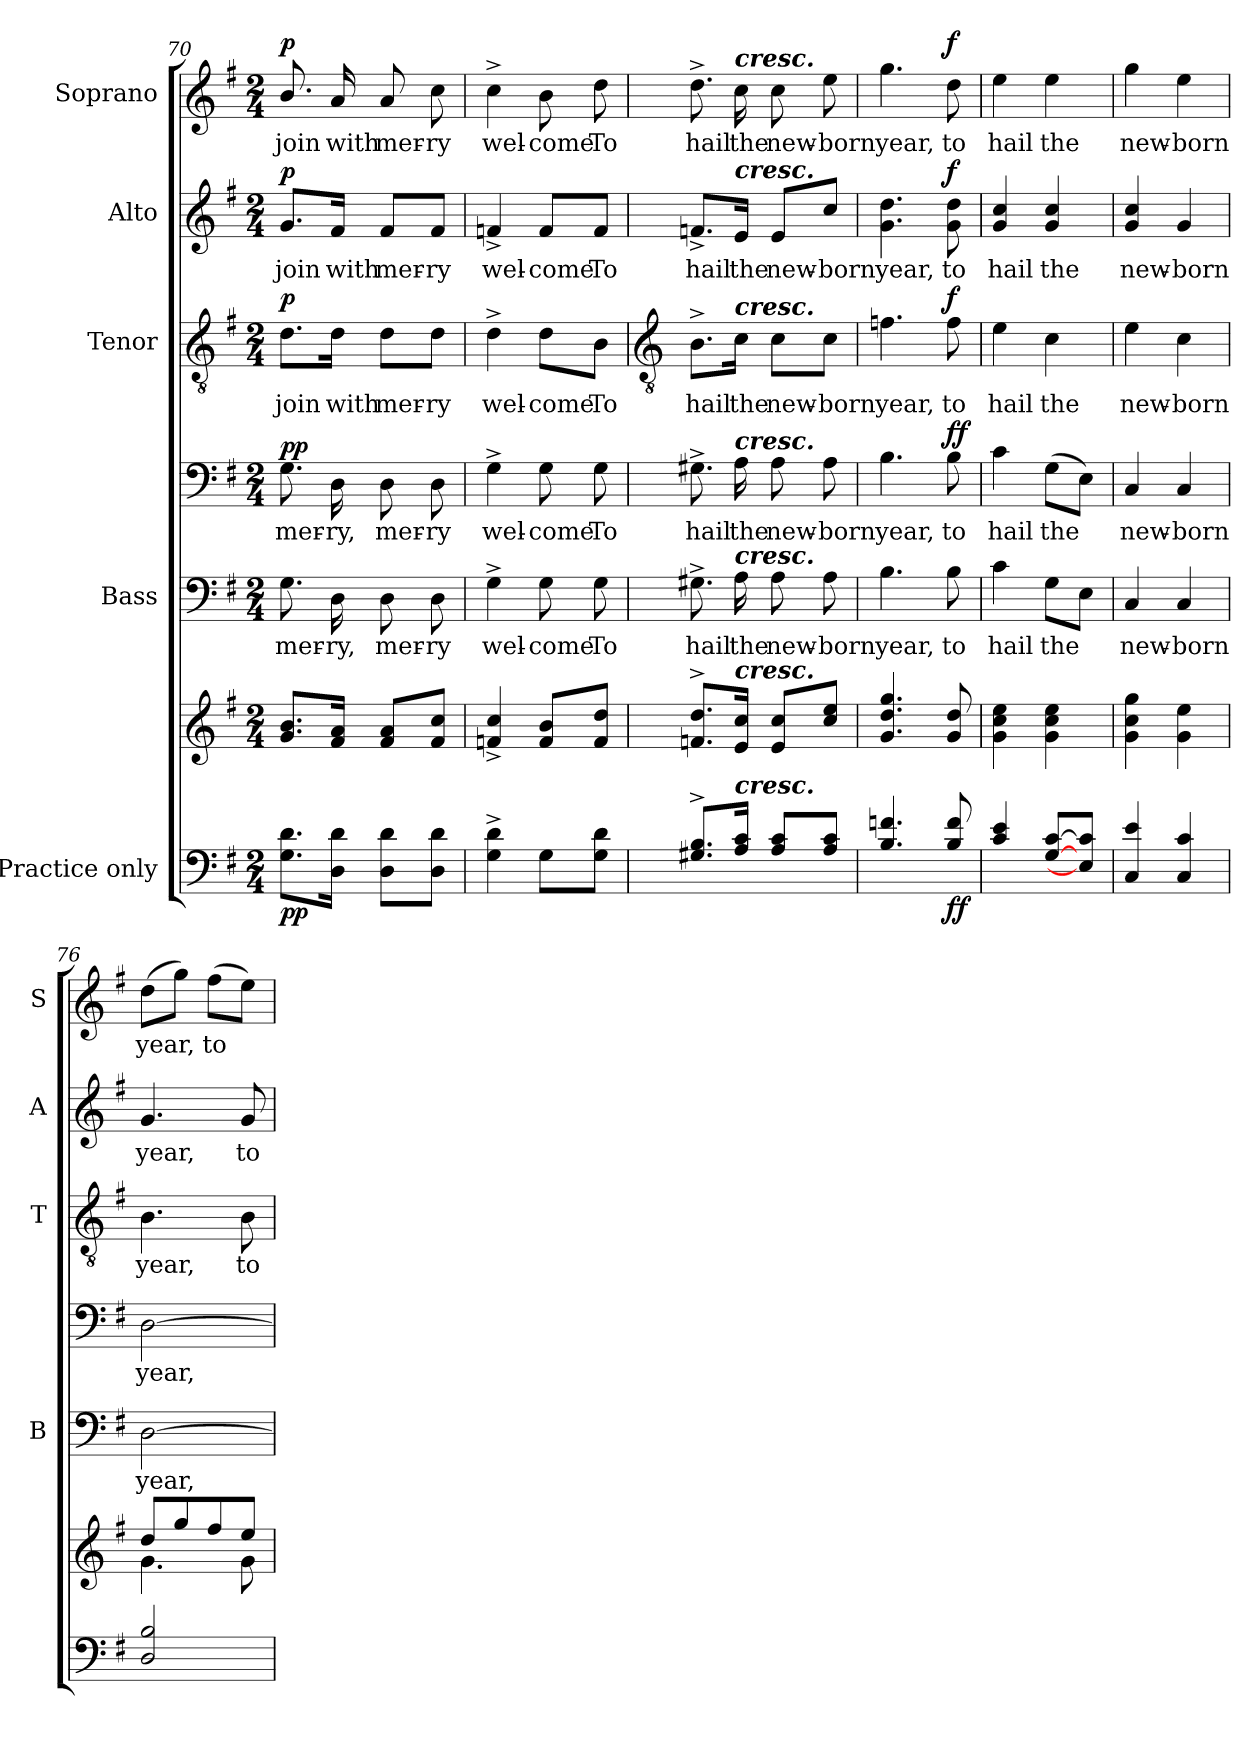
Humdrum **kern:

**kern	**kern	**dynam	**kern	**text	**kern	**text	**dynam	**kern	**text	**dynam	**kern	**text	**dynam	**kern	**text	**dynam
*part5	*part5	*part5	*part4	*part4	*part4	*part4	*part4	*part3	*part3	*part3	*part2	*part2	*part2	*part1	*part1	*part1
*staff7	*staff6	*staff6/7	*staff5	*staff5	*staff4	*staff4	*staff4/5	*staff3	*staff3	*staff3	*staff2	*staff2	*staff2	*staff1	*staff1	*staff1
*I"Practice only	*	*	*I"Bass	*	*	*	*	*I"Tenor	*	*	*I"Alto	*	*	*I"Soprano	*	*
*	*	*	*I'B	*	*	*	*	*I'T	*	*	*I'A	*	*	*I'S	*	*
*clefF4	*clefG2	*	*clefF4	*	*clefF4	*	*	*clefGv2	*	*	*clefG2	*	*	*clefG2	*	*
*k[f#]	*k[f#]	*	*k[f#]	*	*k[f#]	*	*	*k[f#]	*	*	*k[f#]	*	*	*k[f#]	*	*
*G:	*G:	*	*G:	*	*G:	*	*	*G:	*	*	*G:	*	*	*G:	*	*
*M2/4	*M2/4	*	*M2/4	*	*M2/4	*	*	*M2/4	*	*	*M2/4	*	*	*M2/4	*	*
=70	=70	=70	=70	=70	=70	=70	=70	=70	=70	=70	=70	=70	=70	=70	=70	=70
!	!	!LO:DY:b=2	!	!LO:LY:b	!	!LO:LY:b	!	!	!LO:LY:b	!	!	!LO:LY:b	!	!	!LO:LY:b	!
!	!	!LO:DY:n=1:b	!	!	!	!	!LO:DY:b=2	!	!	!	!	!	!	!	!	!
!	!	!	!	!	!	!	!LO:DY:n=1:b	!	!	!LO:DY:b	!	!	!LO:DY:b	!	!	!LO:DY:b
8.G 8.dL	8.g/ 8.b/L	p p	8.G	mer-	8.G	mer-	p p	8.d\L	join	p	8.g/L	join	p	8.b/	join	p
!	!	!	!	!LO:LY:b	!	!LO:LY:b	!	!	!LO:LY:b	!	!	!LO:LY:b	!	!	!LO:LY:b	!
16D 16dJ	16f# 16aJ	.	16D	-ry,	16D	-ry,	.	16d\Jk	with	.	16f#/Jk	with	.	16a	with	.
!	!	!	!	!LO:LY:b	!	!LO:LY:b	!	!	!LO:LY:b	!	!	!LO:LY:b	!	!	!LO:LY:b	!
8D 8dL	8f# 8aL	.	8D	mer-	8D	mer-	.	8d\L	mer-	.	8f#/L	mer-	.	8a	mer-	.
!	!	!	!	!LO:LY:b	!	!LO:LY:b	!	!	!LO:LY:b	!	!	!LO:LY:b	!	!	!LO:LY:b	!
8D 8dJ	8f# 8ccJ	.	8D	-ry	8D	-ry	.	8d\J	-ry	.	8f#/J	-ry	.	8cc	-ry	.
=71	=71	=71	=71	=71	=71	=71	=71	=71	=71	=71	=71	=71	=71	=71	=71	=71
!	!	!	!	!LO:LY:b	!	!LO:LY:b	!	!	!LO:LY:b	!	!	!LO:LY:b	!	!	!LO:LY:b	!
4G^ 4d^	4fn^ 4cc^	.	4G^	wel-	4G^	wel-	.	4d^	wel-	.	4fn^	wel-	.	4cc^	wel-	.
!	!	!	!	!LO:LY:b	!	!LO:LY:b	!	!	!LO:LY:b	!	!	!LO:LY:b	!	!	!LO:LY:b	!
8GL	8f 8bL	.	8G	-come	8G	-come	.	8d\L	-come	.	8f/L	-come	.	8b	-come	.
!	!	!	!	!LO:LY:b	!	!LO:LY:b	!	!	!LO:LY:b	!	!	!LO:LY:b	!	!	!LO:LY:b	!
8G 8dJ	8f 8ddJ	.	8G	To	8G	To	.	8B\J	To	.	8f/J	To	.	8dd	To	.
!!LO:LB:g=z
=72	=72	=72	=72	=72	=72	=72	=72	=72	=72	=72	=72	=72	=72	=72	=72	=72
*	*	*	*	*	*	*	*	*clefGv2	*	*	*	*	*	*	*	*
*^	*^	*	*	*	*	*	*	*	*	*	*	*	*	*	*	*
!	!LO:N:vis=1	!	!LO:N:vis=1	!	!	!LO:LY:b	!	!LO:LY:b	!	!	!LO:LY:b	!	!	!LO:LY:b	!	!	!LO:LY:b	!
8.G#X^ 8.B^L	2ryy	8.fn^ 8.dd^L	2ryy	.	8.G#X^	hail	8.G#X^	hail	.	8.B^\L	hail	.	8.fn^/L	hail	.	8.dd^	hail	.
!	!	!	!	!	!	!	!	!	!	!	!	!	!	!	!	!LO:TX:a:Bi:t=cresc.	!	!
!	!	!	!	!	!	!	!	!	!	!	!	!	!LO:TX:a:Bi:t=cresc.	!	!	!	!	!
!	!	!	!	!	!	!	!	!	!	!LO:TX:a:Bi:t=cresc.	!	!	!	!	!	!	!	!
!	!	!	!	!	!	!	!LO:TX:a:Bi:t=cresc.	!	!	!	!	!	!	!	!	!	!	!
!	!	!	!	!	!LO:TX:a:Bi:t=cresc.	!	!	!	!	!	!	!	!	!	!	!	!	!
!	!	!LO:TX:a:Bi:t=cresc.	!	!	!	!	!	!	!	!	!	!	!	!	!	!	!	!
!LO:TX:a:Bi:t=cresc.	!	!	!	!	!	!	!	!	!	!	!	!	!	!	!	!	!	!
!	!	!	!	!	!	!LO:LY:b	!	!LO:LY:b	!	!	!LO:LY:b	!	!	!LO:LY:b	!	!	!LO:LY:b	!
16A 16cJ	.	16e 16ccJ	.	.	16A	the	16A	the	.	16c\Jk	the	.	16e/Jk	the	.	16cc	the	.
!	!	!	!	!	!	!LO:LY:b	!	!LO:LY:b	!	!	!LO:LY:b	!	!	!LO:LY:b	!	!	!LO:LY:b	!
8A 8cL	.	8e 8ccL	.	.	8A	new-	8A	new-	.	8c\L	new-	.	8e/L	new-	.	8cc	new-	.
!	!	!	!	!	!	!LO:LY:b	!	!LO:LY:b	!	!	!LO:LY:b	!	!	!LO:LY:b	!	!	!LO:LY:b	!
8A 8cJ	.	8cc 8eeJ	.	.	8A	-born	8A	-born	.	8c\J	-born	.	8cc/J	-born	.	8ee	-born	.
=73	=73	=73	=73	=73	=73	=73	=73	=73	=73	=73	=73	=73	=73	=73	=73	=73	=73	=73
!	!LO:N:vis=1	!	!LO:N:vis=1	!	!	!LO:LY:b	!	!LO:LY:b	!	!	!LO:LY:b	!	!	!LO:LY:b	!	!	!LO:LY:b	!
4.B 4.fn	2ryy	4.g 4.dd 4.gg	2ryy	.	4.B	year,	4.B	year,	.	4.fn	year,	.	4.g 4.dd	year,	.	4.gg	year,	.
!	!	!	!	!LO:DY:b=2	!	!LO:LY:b	!	!LO:LY:b	!	!	!LO:LY:b	!	!	!LO:LY:b	!	!	!LO:LY:b	!
!	!	!	!	!LO:DY:n=1:b	!	!	!	!	!LO:DY:b=2	!	!	!	!	!	!	!	!	!
!	!	!	!	!	!	!	!	!	!LO:DY:n=1:b	!	!	!LO:DY:b	!	!	!LO:DY:b	!	!	!LO:DY:b
8B 8f	.	8g 8dd	.	f f	8B	to	8B	to	f f	8f	to	f	8g 8dd	to	f	8dd	to	f
=74	=74	=74	=74	=74	=74	=74	=74	=74	=74	=74	=74	=74	=74	=74	=74	=74	=74	=74
!	!LO:N:vis=1	!	!LO:N:vis=1	!	!	!LO:LY:b	!	!LO:LY:b	!	!	!LO:LY:b	!	!	!LO:LY:b	!	!	!LO:LY:b	!
4c 4e	2ryy	4g\ 4cc\ 4ee\	2ryy	.	4c	hail	4c	hail	.	4e	hail	.	4g 4cc	hail	.	4ee	hail	.
!	!	!	!	!	!	!LO:LY:b	!	!LO:LY:b	!	!	!LO:LY:b	!	!	!LO:LY:b	!	!	!LO:LY:b	!
[8G [8cL	.	4g\ 4cc\ 4ee\	.	.	8GL	the	(>8GL	the	.	4c	the	.	4g 4cc	the	.	4ee	the	.
8E] 8c]J	.	.	.	.	8EJ	.	8EJ)	.	.	.	.	.	.	.	.	.	.	.
=75	=75	=75	=75	=75	=75	=75	=75	=75	=75	=75	=75	=75	=75	=75	=75	=75	=75	=75
!	!LO:N:vis=1	!	!LO:N:vis=1	!	!	!LO:LY:b	!	!LO:LY:b	!	!	!LO:LY:b	!	!	!LO:LY:b	!	!	!LO:LY:b	!
4C 4e	2ryy	4g\ 4cc\ 4gg\	2ryy	.	4C	new-	4C	new-	.	4e	new-	.	4g 4cc	new-	.	4gg	new-	.
!	!	!	!	!	!	!LO:LY:b	!	!LO:LY:b	!	!	!LO:LY:b	!	!	!LO:LY:b	!	!	!LO:LY:b	!
4C 4c	.	4g\ 4ee\	.	.	4C	-born	4C	-born	.	4c	-born	.	4g	-born	.	4ee	-born	.
=76	=76	=76	=76	=76	=76	=76	=76	=76	=76	=76	=76	=76	=76	=76	=76	=76	=76	=76
!	!LO:N:vis=1	!	!	!	!	!LO:LY:b	!	!LO:LY:b	!	!	!LO:LY:b	!	!	!LO:LY:b	!	!	!LO:LY:b	!
2D 2B	2ryy	8dd/L	4.g\	.	[2D	year,	[2D	year,	.	4.B	year,	.	4.g	year,	.	(>8ddL	year,	.
.	.	8gg/	.	.	.	.	.	.	.	.	.	.	.	.	.	8ggJ)	.	.
!	!	!	!	!	!	!	!	!	!	!	!	!	!	!	!	!	!LO:LY:b	!
.	.	8ff#/	.	.	.	.	.	.	.	.	.	.	.	.	.	(>8ff#L	to	.
!	!	!	!	!	!	!	!	!	!	!	!LO:LY:b	!	!	!LO:LY:b	!	!	!	!
.	.	8ee/J	8g\	.	.	.	.	.	.	8B	to	.	8g	to	.	8eeJ)	.	.
*v	*v	*	*	*	*	*	*	*	*	*	*	*	*	*	*	*	*	*
*	*v	*v	*	*	*	*	*	*	*	*	*	*	*	*	*	*	*
=	=	=	=	=	=	=	=	=	=	=	=	=	=	=	=	=
*-	*-	*-	*-	*-	*-	*-	*-	*-	*-	*-	*-	*-	*-	*-	*-	*-
